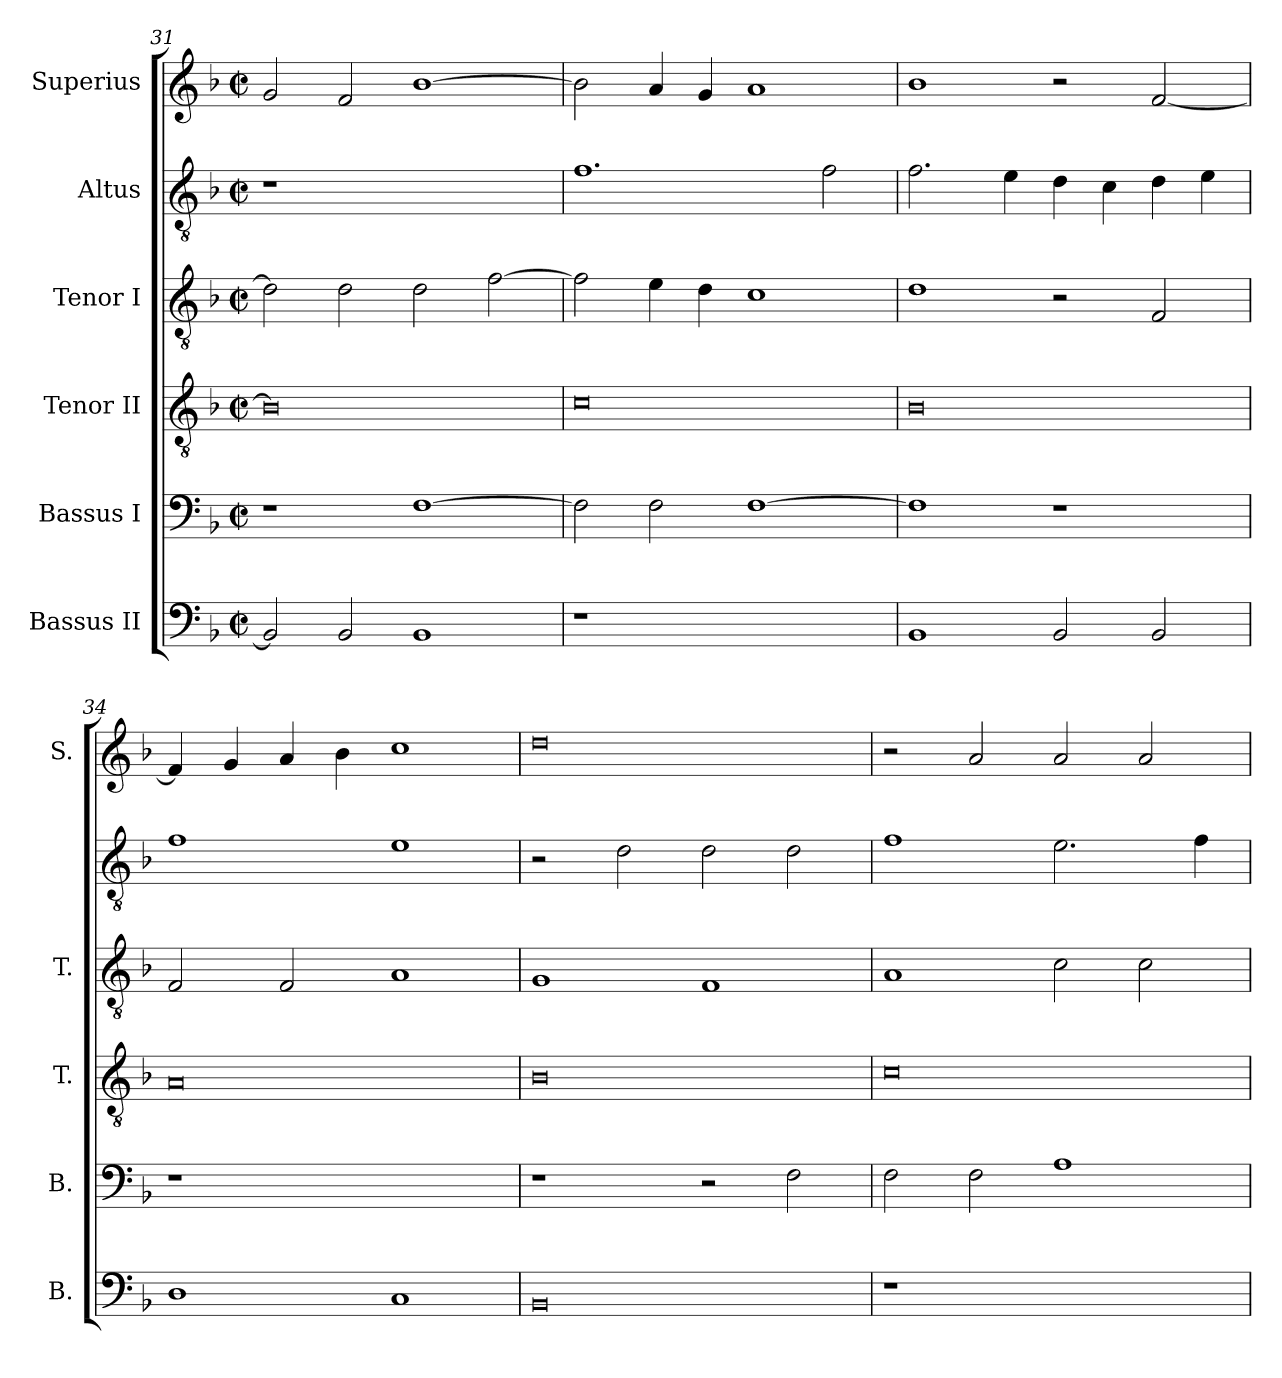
**kern	**kern	**kern	**kern	**kern	**kern
*part6	*part5	*part4	*part3	*part2	*part1
*staff6	*staff5	*staff4	*staff3	*staff2	*staff1
*I"Bassus II	*I"Bassus I	*I"Tenor II	*I"Tenor I	*I"Altus	*I"Superius
*I'B.	*I'B.	*I'T.	*I'T.	*	*I'S.
*clefF4	*clefF4	*clefGv2	*clefGv2	*clefGv2	*clefG2
*	*	*ITrd7c12	*ITrd7c12	*ITrd7c12	*
*k[b-]	*k[b-]	*k[b-]	*k[b-]	*k[b-]	*k[b-]
*F:	*F:	*F:	*F:	*F:	*F:
*M2/2	*M2/2	*M2/2	*M2/2	*M2/2	*M2/2
*met(c|)	*met(c|)	*met(c|)	*met(c|)	*met(c|)	*met(c|)
=31	=31	=31	=31	=31	=31
!	!	!	!	!LO:N:vis=1	!
2BB-i/]	1r	0BB-i]	2Di\]	1r	2gi/
2BB-i/	.	.	2Di\	.	2fi/
1BB-i	[>1Fi	.	2Di\	1ryy	[>1b-i
.	.	.	[>2Fi\	.	.
=32	=32	=32	=32	=32	=32
!LO:N:vis=1	!	!	!	!	!
1r	2Fi\]	0Ci	2Fi\]	1.Fi	2b-i\]
.	2Fi\	.	4Ei\	.	4ai/
.	.	.	4Di\	.	4gi/
1ryy	[>1Fi	.	1Ci	.	1ai
.	.	.	.	2Fi\	.
=33	=33	=33	=33	=33	=33
1BB-i	1Fi]	0BB-i	1Di	2.Fi\	1b-i
.	.	.	.	4Ei\	.
2BB-i/	1r	.	2r	4Di\	2r
.	.	.	.	4Ci\	.
2BB-i/	.	.	2FFi/	4Di\	[<2fi/
.	.	.	.	4Ei\	.
!!LO:LB:g=z
=34	=34	=34	=34	=34	=34
!	!LO:N:vis=1	!	!	!	!
1Di	1r	0AAi	2FFi/	1Fi	4fi/]
.	.	.	.	.	4gi/
.	.	.	2FFi/	.	4ai/
.	.	.	.	.	4b-i\
1Ci	1ryy	.	1AAi	1Ei	1cci
=35	=35	=35	=35	=35	=35
0BB-i	1r	0BB-i	1GGi	2r	0ddi
.	.	.	.	2Di\	.
.	2r	.	1FFi	2Di\	.
.	2Fi\	.	.	2Di\	.
=36	=36	=36	=36	=36	=36
!LO:N:vis=1	!	!	!	!	!
1r	2Fi\	0Ci	1AAi	1Fi	2r
.	2Fi\	.	.	.	2ai/
1ryy	1Ai	.	2Ci\	2.Ei\	2ai/
.	.	.	2Ci\	.	2ai/
.	.	.	.	4Fi\	.
=	=	=	=	=	=
*-	*-	*-	*-	*-	*-
